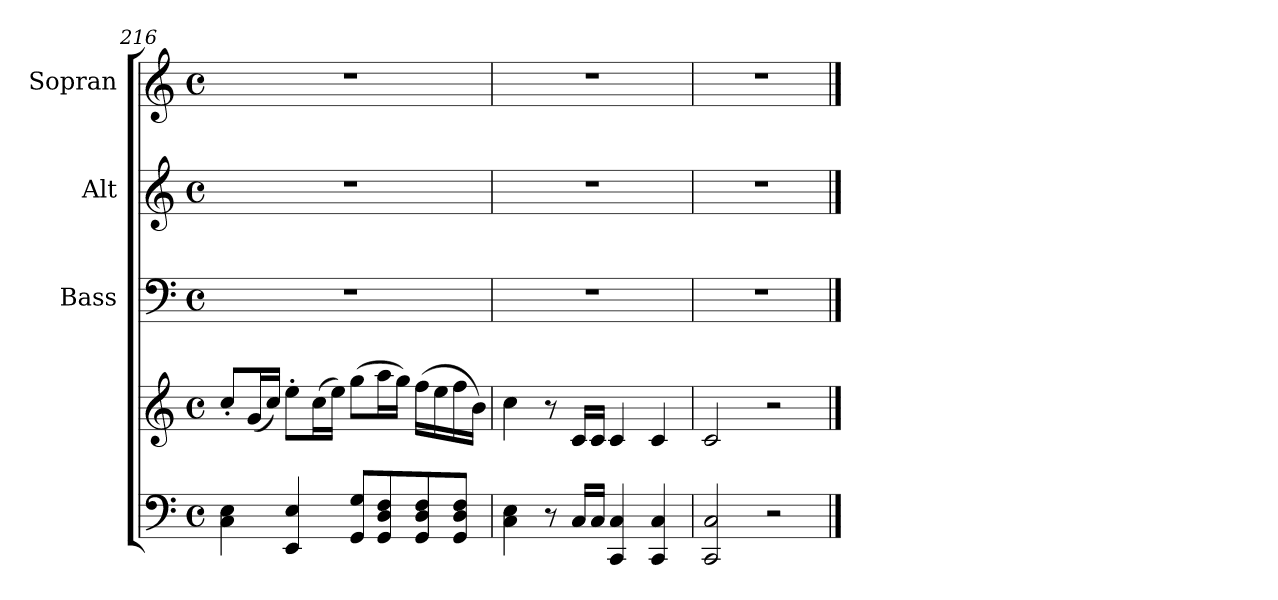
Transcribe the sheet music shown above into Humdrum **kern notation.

**kern	**kern	**kern	**kern	**kern
*part4	*part4	*part3	*part2	*part1
*staff5	*staff4	*staff3	*staff2	*staff1
*	*	*I"Bass	*I"Alt	*I"Sopran
*clefF4	*clefG2	*clefF4	*clefG2	*clefG2
*k[]	*k[]	*k[]	*k[]	*k[]
*C:	*C:	*C:	*C:	*C:
*M4/4	*M4/4	*M4/4	*M4/4	*M4/4
*met(c)	*met(c)	*met(c)	*met(c)	*met(c)
=216	=216	=216	=216	=216
4C\ 4E\	8cc'</L	1r	1r	1r
.	(<16g/L	.	.	.
.	16cc/JJ)	.	.	.
4EE/ 4E/	8ee'>\L	.	.	.
.	(>16cc\L	.	.	.
.	16ee\JJ)	.	.	.
8GG/ 8G/L	(>8gg\L	.	.	.
8GG/ 8D/ 8F/	16aa\L	.	.	.
.	16gg\JJ)	.	.	.
8GG/ 8D/ 8F/	(>16ff\LL	.	.	.
.	16ee\	.	.	.
8GG/ 8D/ 8F/J	16ff\	.	.	.
.	16b\JJ)	.	.	.
=217	=217	=217	=217	=217
4C\ 4E\	4cc\	1r	1r	1r
8r	8r	.	.	.
16C/LL	16c/LL	.	.	.
16C/JJ	16c/JJ	.	.	.
4CC/ 4C/	4c/	.	.	.
4CC/ 4C/	4c/	.	.	.
=218	=218	=218	=218	=218
2CC/ 2C/	2c/	1r	1r	1r
2r	2r	.	.	.
==	==	==	==	==
*-	*-	*-	*-	*-
